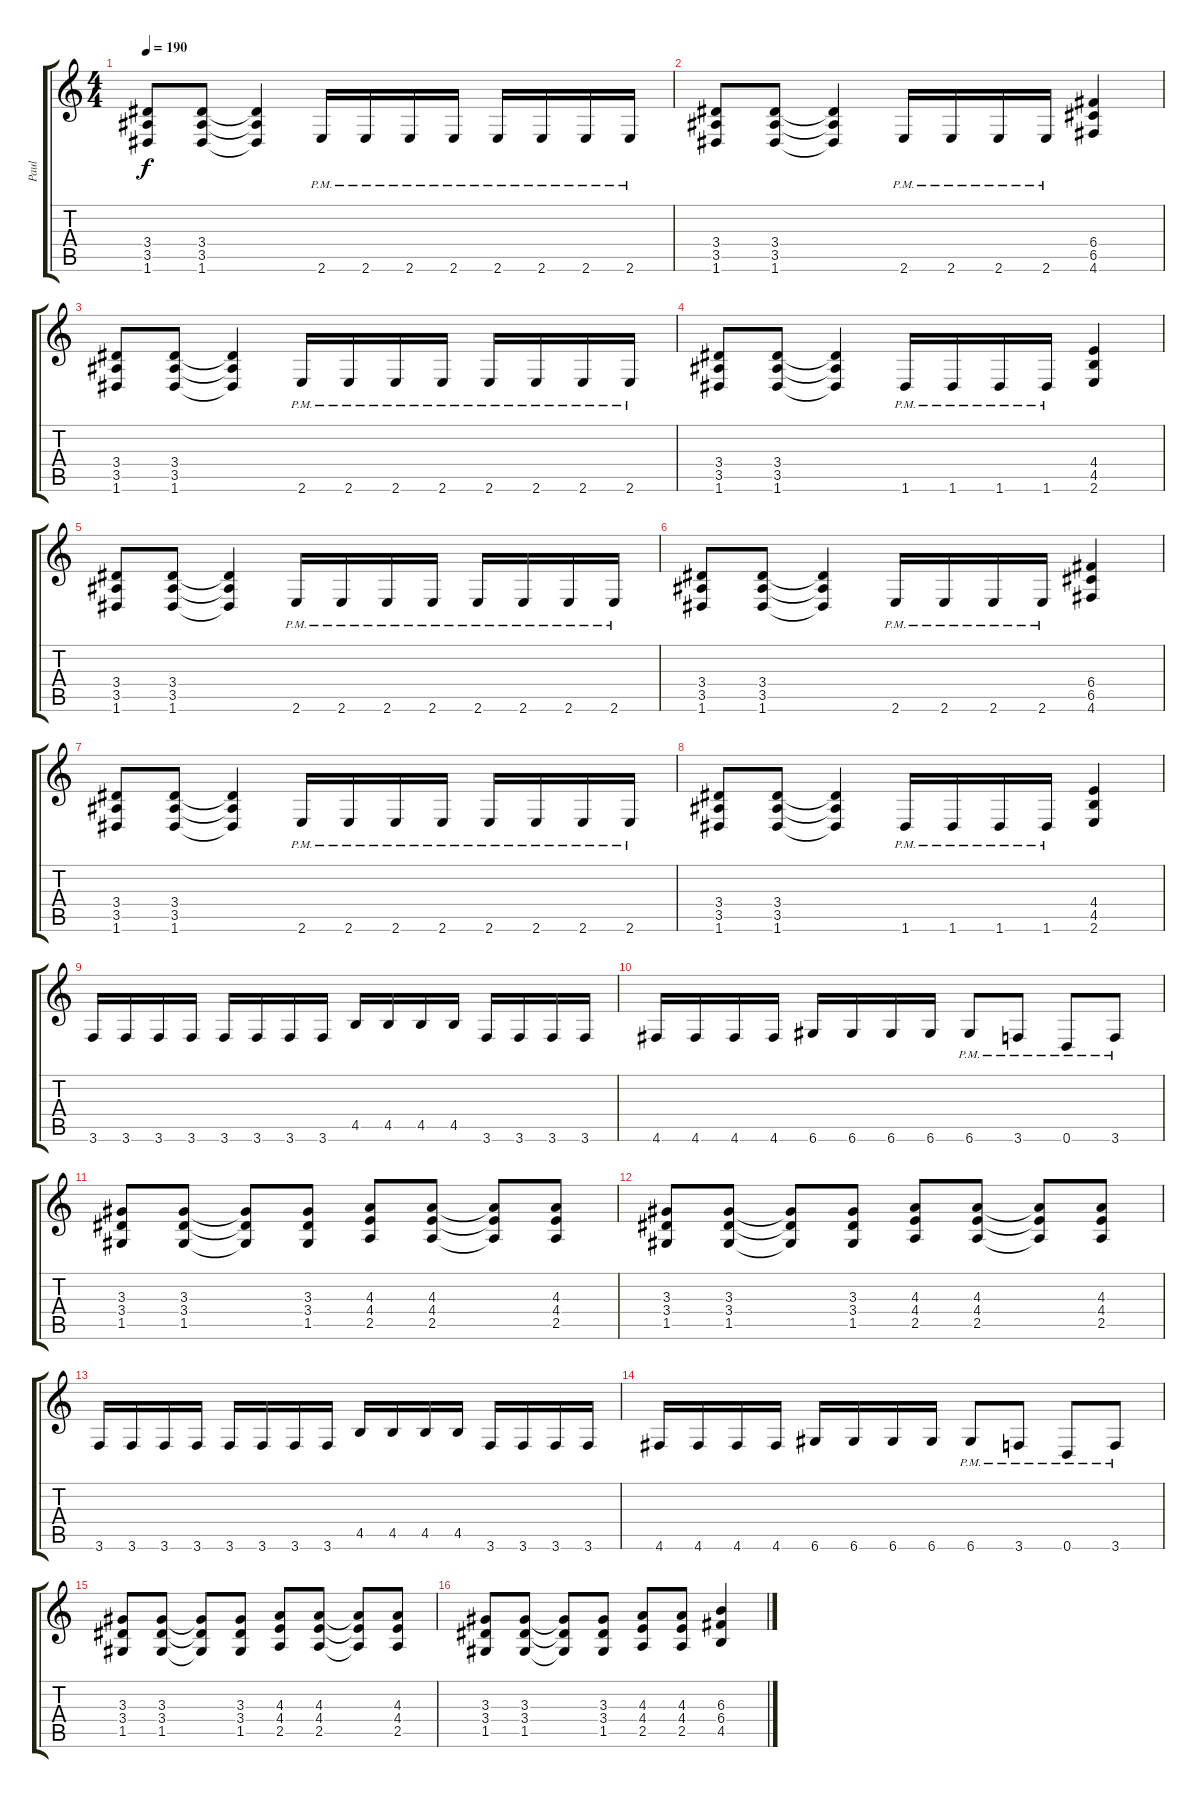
\track ("Paul" "Paul") {instrument distortionguitar}
\staff {score tabs}
\tuning (D4 A3 F3 C3 G2 D2) {hide}
\ts (4 4)
\tempo 190
\clef g2
\ks c
(3.4 3.5 1.6).8{dy f} (3.4 3.5 1.6).8 (3.4{t} 3.5{t} 1.6{t}).4 2.6{pm}.16 2.6{pm}.16 2.6{pm}.16 2.6{pm}.16 2.6{pm}.16 2.6{pm}.16 2.6{pm}.16 2.6{pm}.16 |
(3.4 3.5 1.6).8 (3.4 3.5 1.6).8 (3.4{t} 3.5{t} 1.6{t}).4 2.6{pm}.16 2.6{pm}.16 2.6{pm}.16 2.6{pm}.16 (6.4 6.5 4.6).4 |
(3.4 3.5 1.6).8 (3.4 3.5 1.6).8 (3.4{t} 3.5{t} 1.6{t}).4 2.6{pm}.16 2.6{pm}.16 2.6{pm}.16 2.6{pm}.16 2.6{pm}.16 2.6{pm}.16 2.6{pm}.16 2.6{pm}.16 |
(3.4 3.5 1.6).8 (3.4 3.5 1.6).8 (3.4{t} 3.5{t} 1.6{t}).4 1.6{pm}.16 1.6{pm}.16 1.6{pm}.16 1.6{pm}.16 (4.4 4.5 2.6).4 |
(3.4 3.5 1.6).8 (3.4 3.5 1.6).8 (3.4{t} 3.5{t} 1.6{t}).4 2.6{pm}.16 2.6{pm}.16 2.6{pm}.16 2.6{pm}.16 2.6{pm}.16 2.6{pm}.16 2.6{pm}.16 2.6{pm}.16 |
(3.4 3.5 1.6).8 (3.4 3.5 1.6).8 (3.4{t} 3.5{t} 1.6{t}).4 2.6{pm}.16 2.6{pm}.16 2.6{pm}.16 2.6{pm}.16 (6.4 6.5 4.6).4 |
(3.4 3.5 1.6).8 (3.4 3.5 1.6).8 (3.4{t} 3.5{t} 1.6{t}).4 2.6{pm}.16 2.6{pm}.16 2.6{pm}.16 2.6{pm}.16 2.6{pm}.16 2.6{pm}.16 2.6{pm}.16 2.6{pm}.16 |
(3.4 3.5 1.6).8 (3.4 3.5 1.6).8 (3.4{t} 3.5{t} 1.6{t}).4 1.6{pm}.16 1.6{pm}.16 1.6{pm}.16 1.6{pm}.16 (4.4 4.5 2.6).4 |
3.6.16 3.6.16 3.6.16 3.6.16 3.6.16 3.6.16 3.6.16 3.6.16 4.5.16 4.5.16 4.5.16 4.5.16 3.6.16 3.6.16 3.6.16 3.6.16 |
4.6.16 4.6.16 4.6.16 4.6.16 6.6.16 6.6.16 6.6.16 6.6.16 6.6{pm}.8 3.6{pm}.8 0.6{pm}.8 3.6{pm}.8 |
(3.3 3.4 1.5).8 (3.3 3.4 1.5).8 (3.3{t} 3.4{t} 1.5{t}).8 (3.3 3.4 1.5).8 (4.3 4.4 2.5).8 (4.3 4.4 2.5).8 (4.3{t} 4.4{t} 2.5{t}).8 (4.3 4.4 2.5).8 |
(3.3 3.4 1.5).8 (3.3 3.4 1.5).8 (3.3{t} 3.4{t} 1.5{t}).8 (3.3 3.4 1.5).8 (4.3 4.4 2.5).8 (4.3 4.4 2.5).8 (4.3{t} 4.4{t} 2.5{t}).8 (4.3 4.4 2.5).8 |
3.6.16 3.6.16 3.6.16 3.6.16 3.6.16 3.6.16 3.6.16 3.6.16 4.5.16 4.5.16 4.5.16 4.5.16 3.6.16 3.6.16 3.6.16 3.6.16 |
4.6.16 4.6.16 4.6.16 4.6.16 6.6.16 6.6.16 6.6.16 6.6.16 6.6{pm}.8 3.6{pm}.8 0.6{pm}.8 3.6{pm}.8 |
(3.3 3.4 1.5).8 (3.3 3.4 1.5).8 (3.3{t} 3.4{t} 1.5{t}).8 (3.3 3.4 1.5).8 (4.3 4.4 2.5).8 (4.3 4.4 2.5).8 (4.3{t} 4.4{t} 2.5{t}).8 (4.3 4.4 2.5).8 |
(3.3 3.4 1.5).8 (3.3 3.4 1.5).8 (3.3{t} 3.4{t} 1.5{t}).8 (3.3 3.4 1.5).8 (4.3 4.4 2.5).8 (4.3 4.4 2.5).8 (6.3 6.4 4.5).4
